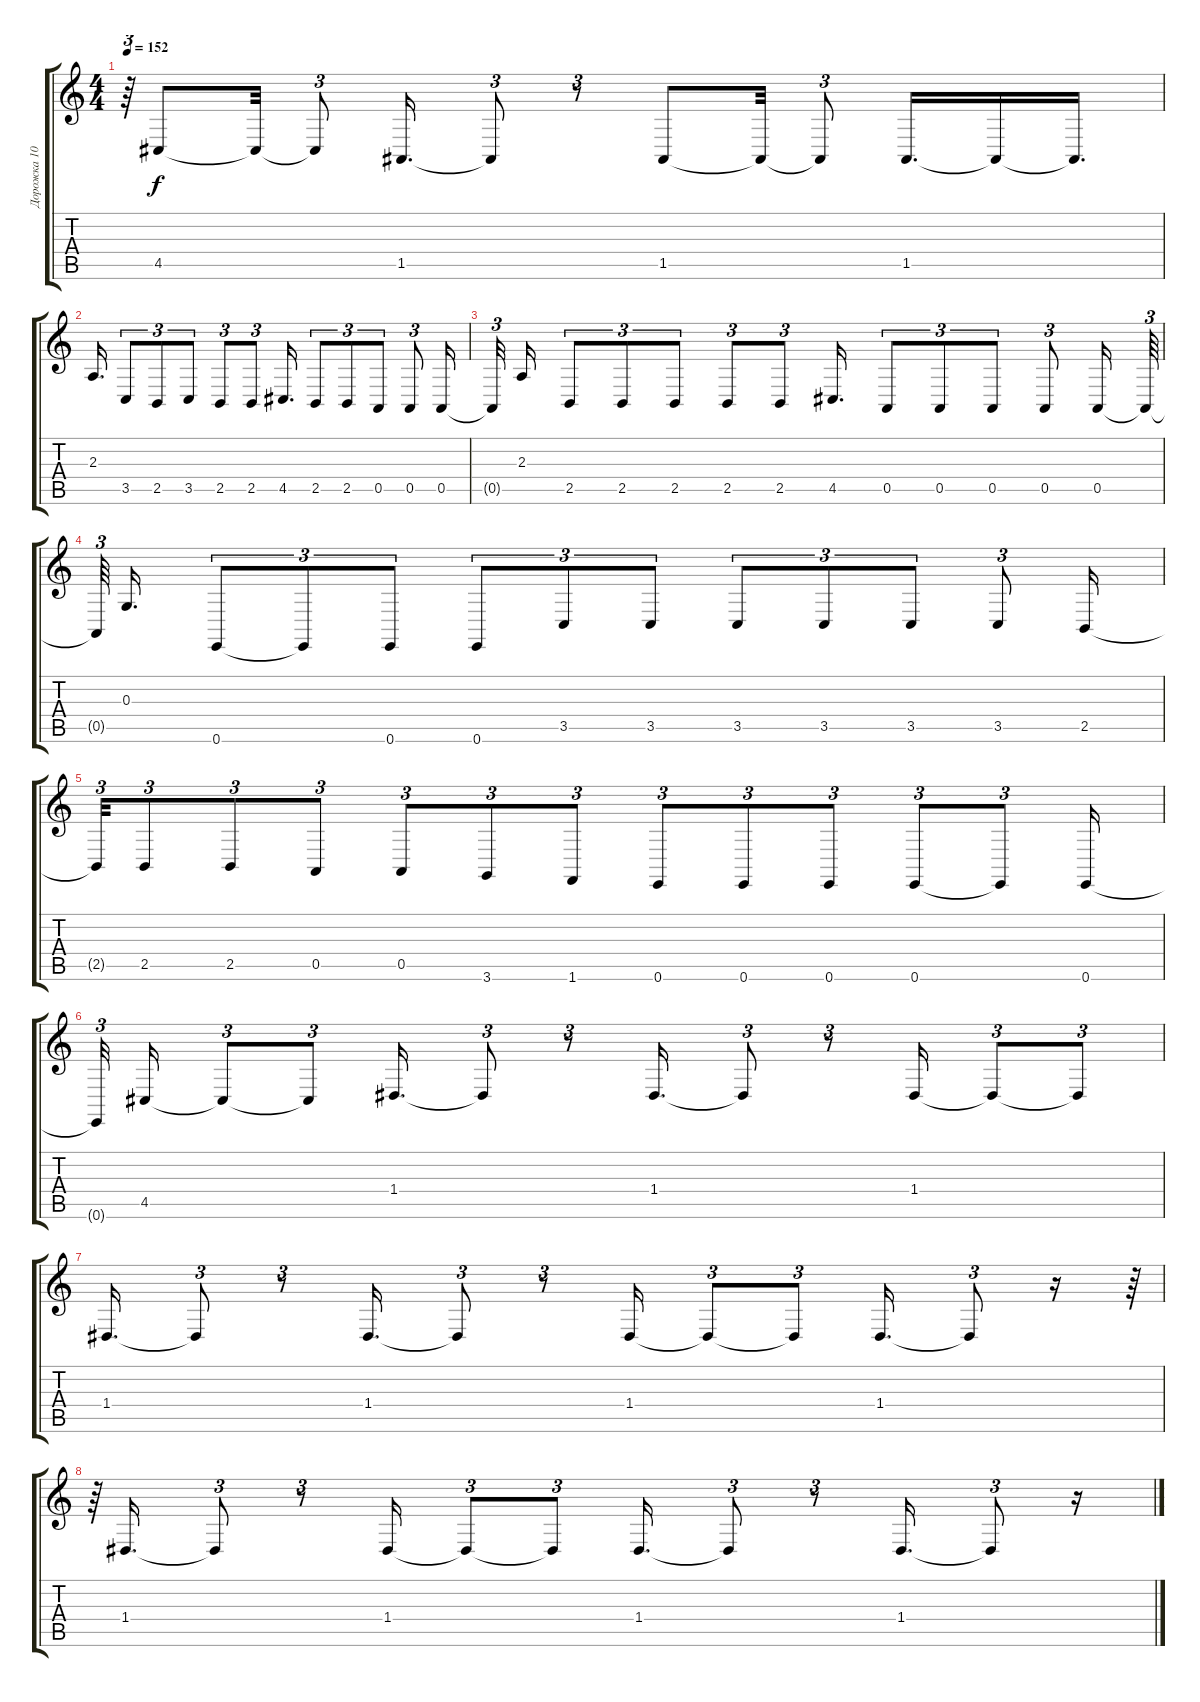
\track ("Дорожка 10" "Дорожка 10") {instrument brightacousticpiano}
\staff {score tabs}
\tuning (E4 B3 G3 D3 A2 E2) {hide}
\ts (4 4)
\tempo 152
\clef g2
\ks c
r.64{tu (3 2) dy f} 4.5.8 4.5{t}.32 4.5{t}.8{tu (3 2)} 1.5.16{d} 1.5{t}.8{tu (3 2)} r.8{tu (3 2)} 1.5.8 1.5{t}.32 1.5{t}.8{tu (3 2)} 1.5.16{d} 1.5{t}.16 1.5{t}.16{d} |
2.3.16{d} 3.5.8{tu (3 2)} 2.5.8{tu (3 2)} 3.5.8{tu (3 2)} 2.5.8{tu (3 2)} 2.5.8{tu (3 2)} 4.5.16{d} 2.5.8{tu (3 2)} 2.5.8{tu (3 2)} 0.5.8{tu (3 2)} 0.5.8{tu (3 2)} 0.5.16 |
0.5{t}.32{tu (3 2) beam splitsecondary} 2.3.16 2.5.8{tu (3 2)} 2.5.8{tu (3 2)} 2.5.8{tu (3 2)} 2.5.8{tu (3 2)} 2.5.8{tu (3 2)} 4.5.16{d} 0.5.8{tu (3 2)} 0.5.8{tu (3 2)} 0.5.8{tu (3 2)} 0.5.8{tu (3 2)} 0.5.16 0.5{t}.64{tu (3 2)} |
0.5{t}.64{tu (3 2) beam splitsecondary} 0.3.16{d} 0.6.8{tu (3 2)} 0.6{t}.8{tu (3 2)} 0.6.8{tu (3 2)} 0.6.8{tu (3 2)} 3.5.8{tu (3 2)} 3.5.8{tu (3 2)} 3.5.8{tu (3 2)} 3.5.8{tu (3 2)} 3.5.8{tu (3 2)} 3.5.8{tu (3 2)} 2.5.16 |
2.5{t}.32{tu (3 2)} 2.5.8{tu (3 2)} 2.5.8{tu (3 2)} 0.5.8{tu (3 2)} 0.5.8{tu (3 2)} 3.6.8{tu (3 2)} 1.6.8{tu (3 2)} 0.6.8{tu (3 2)} 0.6.8{tu (3 2)} 0.6.8{tu (3 2)} 0.6.8{tu (3 2)} 0.6{t}.8{tu (3 2)} 0.6.16 |
0.6{t}.32{tu (3 2) beam splitsecondary} 4.5.16 4.5{t}.8{tu (3 2)} 4.5{t}.8{tu (3 2)} 1.4.16{d} 1.4{t}.8{tu (3 2)} r.8{tu (3 2)} 1.4.16{d} 1.4{t}.8{tu (3 2)} r.8{tu (3 2)} 1.4.16 1.4{t}.8{tu (3 2)} 1.4{t}.8{tu (3 2)} |
1.4.16{d} 1.4{t}.8{tu (3 2)} r.8{tu (3 2)} 1.4.16{d} 1.4{t}.8{tu (3 2)} r.8{tu (3 2)} 1.4.16 1.4{t}.8{tu (3 2)} 1.4{t}.8{tu (3 2)} 1.4.16{d} 1.4{t}.8{tu (3 2)} r.16 r.64{tu (3 2)} |
r.64{tu (3 2)} 1.4.16{d} 1.4{t}.8{tu (3 2)} r.8{tu (3 2)} 1.4.16 1.4{t}.8{tu (3 2)} 1.4{t}.8{tu (3 2)} 1.4.16{d} 1.4{t}.8{tu (3 2)} r.8{tu (3 2)} 1.4.16{d} 1.4{t}.8{tu (3 2)} r.16
